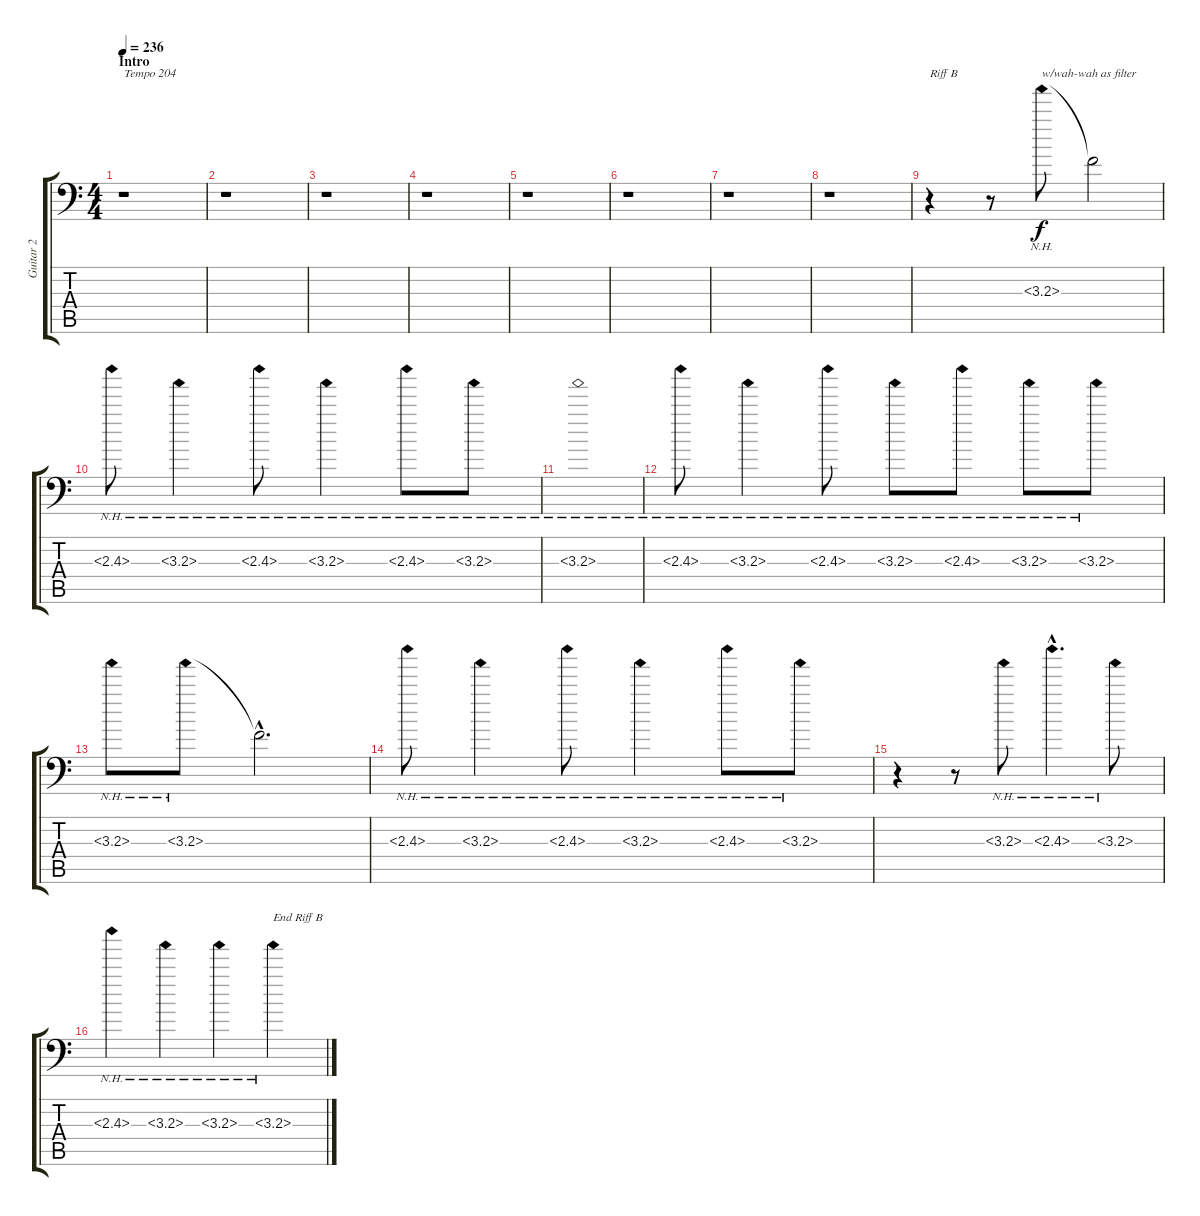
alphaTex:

\track ("Guitar 2" "Guitar 2") {instrument distortionguitar}
\staff {score tabs}
\tuning (B3 Gb3 D3 A2 E2 A1) {hide}
\ts (4 4)
\section ("" "Intro")
\tempo 236
\tempo 204
\tempo 236
\clef f4
\ks c
r.1{txt "Tempo 204" dy f instrument distortionguitar} |
r.1 |
r.1 |
r.1 |
r.1 |
r.1 |
r.1 |
r.1 |
r.4{txt "Riff B"} r.8 3.3{nh}.8{txt "w/wah-wah as filter"} 3.3{t}.2 |
2.3{nh}.8 3.3{nh}.4 2.3{nh}.8 3.3{nh}.4 2.3{nh}.8 3.3{nh}.8 |
3.3{nh}.1 |
2.3{nh}.8 3.3{nh}.4 2.3{nh}.8 3.3{nh}.8 2.3{nh}.8 3.3{nh}.8 3.3{nh}.8 |
3.3{nh}.8 3.3{nh}.8 3.3{hac t}.2{d} |
2.3{nh}.8 3.3{nh}.4 2.3{nh}.8 3.3{nh}.4 2.3{nh}.8 3.3{nh}.8 |
r.4 r.8 3.3{nh}.8 2.3{nh hac}.4{d} 3.3{nh}.8 |
2.3{nh}.4 3.3{nh}.4 3.3{nh}.4 3.3{nh}.4{txt "End Riff B"}
